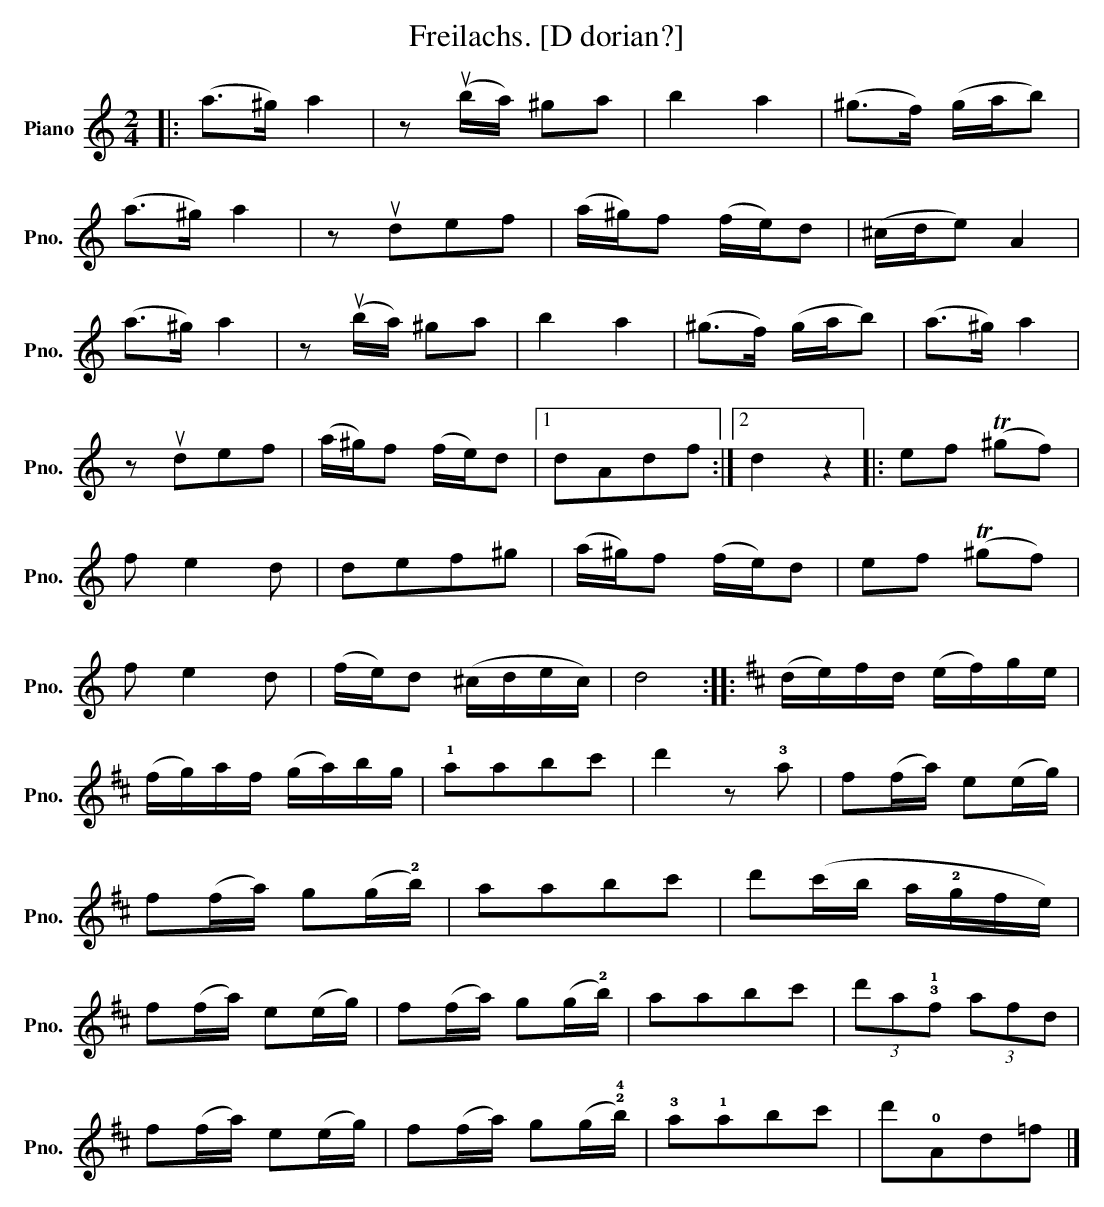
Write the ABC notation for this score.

X:1
T:Freilachs. [D dorian?]
L:1/8
M:2/4
K:C
V:1 treble nm="Piano" snm="Pno."
V:1
|: (a>^g) a2 | z (ub/a/) ^ga | b2 a2 | (^g>f) (g/a/b) |$ (a>^g) a2 | z udef | (a/^g/)f (f/e/)d | %7
 (^c/d/e) A2 |$ (a>^g) a2 | z (ub/a/) ^ga | b2 a2 | (^g>f) (g/a/b) | (a>^g) a2 |$ z udef | %14
 (a/^g/)f (f/e/)d |1 dAdf :|2 d2 z2 |: ef (T^gf) |$ f e2 d | def^g | (a/^g/)f (f/e/)d | %21
 ef (T^gf) |$ f e2 d | (f/e/)d (^c/d/e/c/) | d4 ::[K:D] (d/e/)f/d/ (e/f/)g/e/ |$ %26
 (f/g/)a/f/ (g/a/)b/g/ | !1!aabc' | d'2 z !3!a | f(f/a/) e(e/g/) |$ f(f/a/) g(g/!2!b/) | aabc' | %32
 d'(c'/b/ a/!2!g/f/e/) |$ f(f/a/) e(e/g/) | f(f/a/) g(g/!2!b/) | aabc' | (3d'a!3!!1!f (3afd |$ %37
 f(f/a/) e(e/g/) | f(f/a/) g(g/!2!!4!b/) | !3!a!1!abc' | d'!0!Ad=f |] %41
